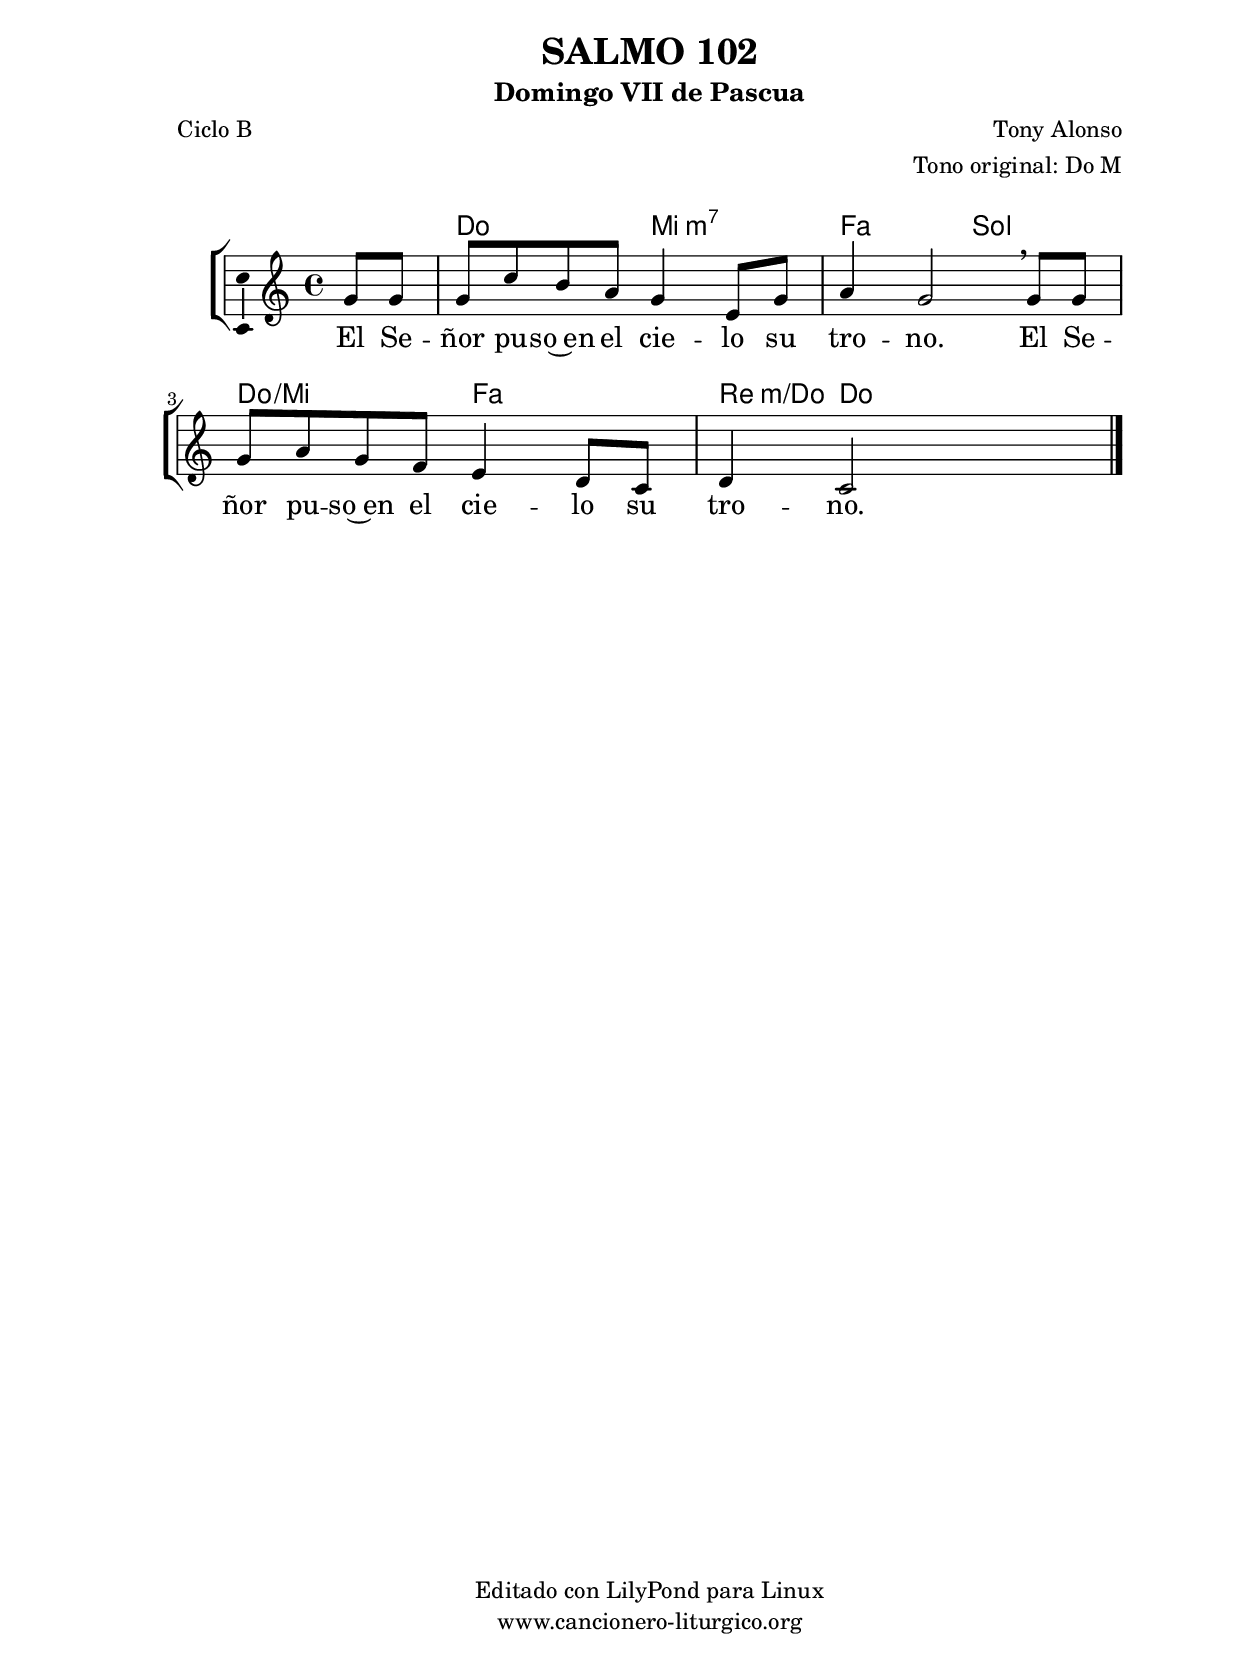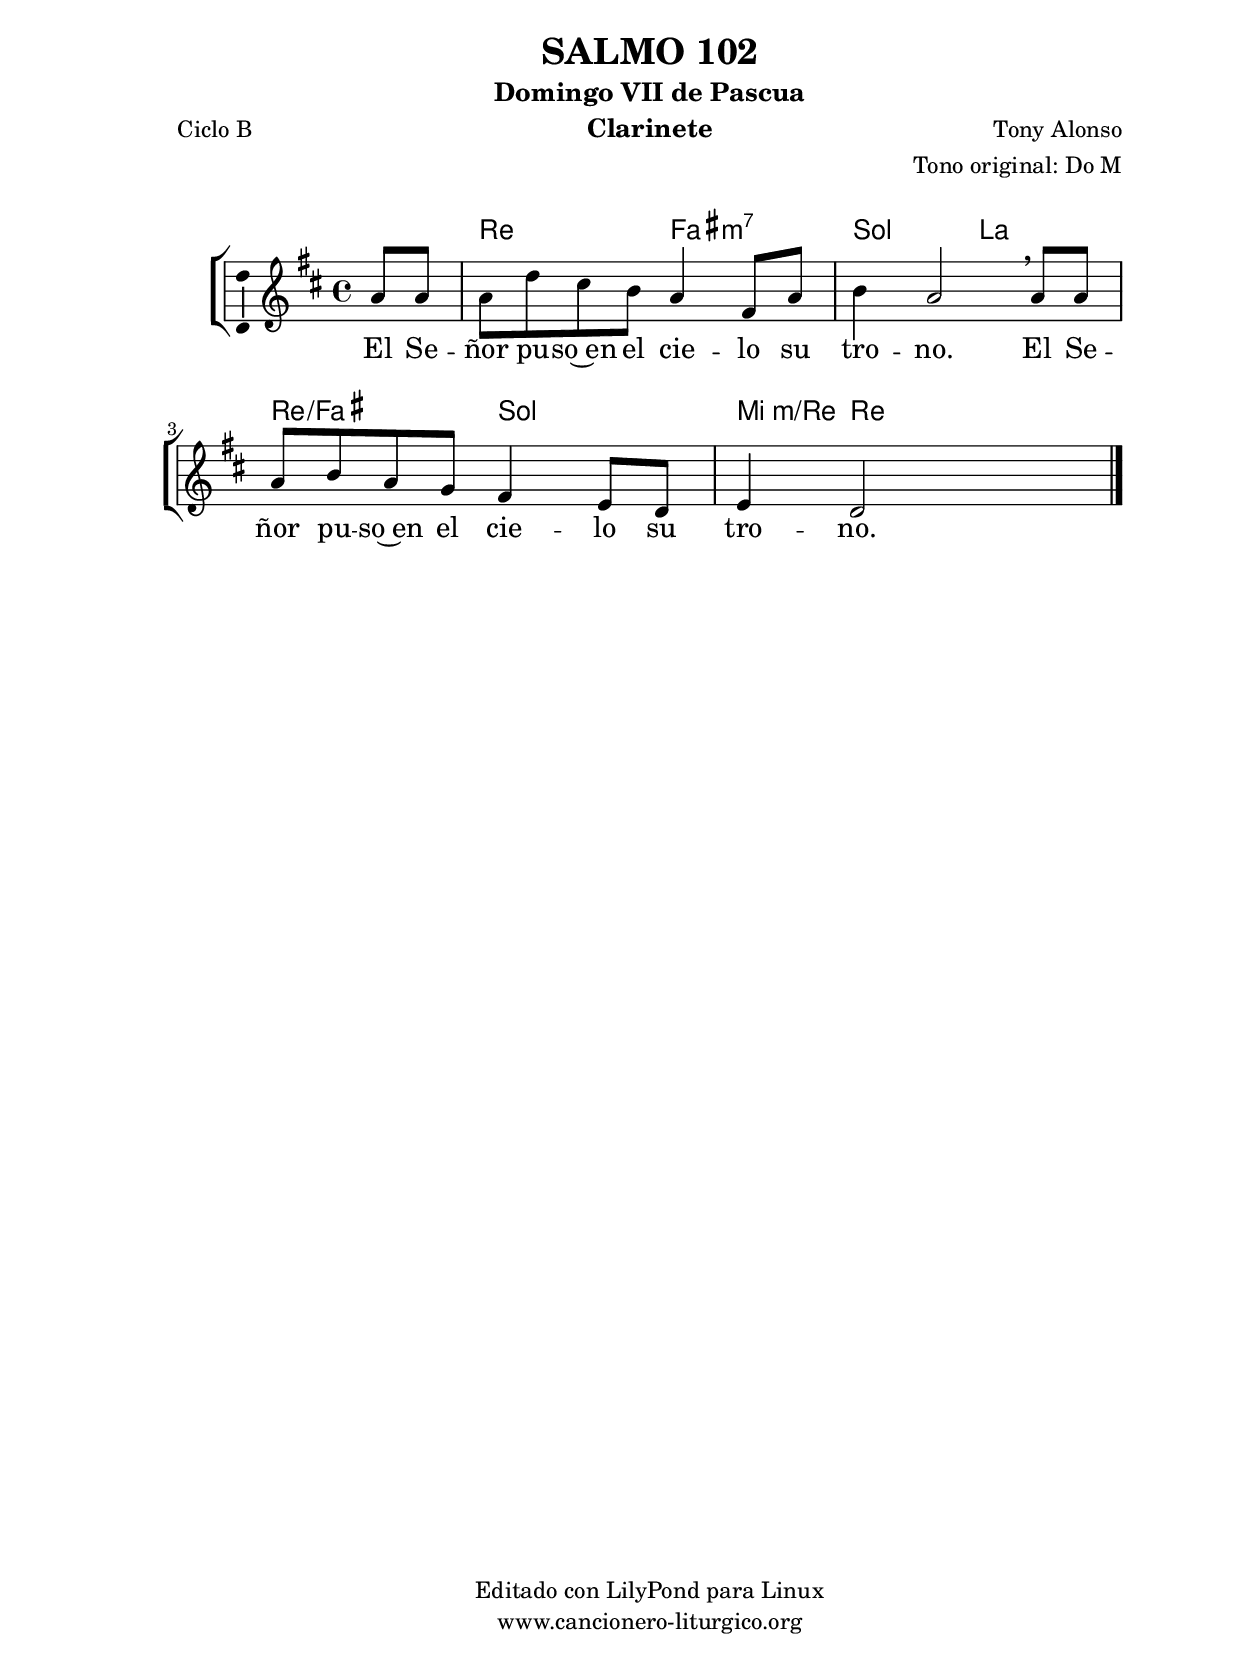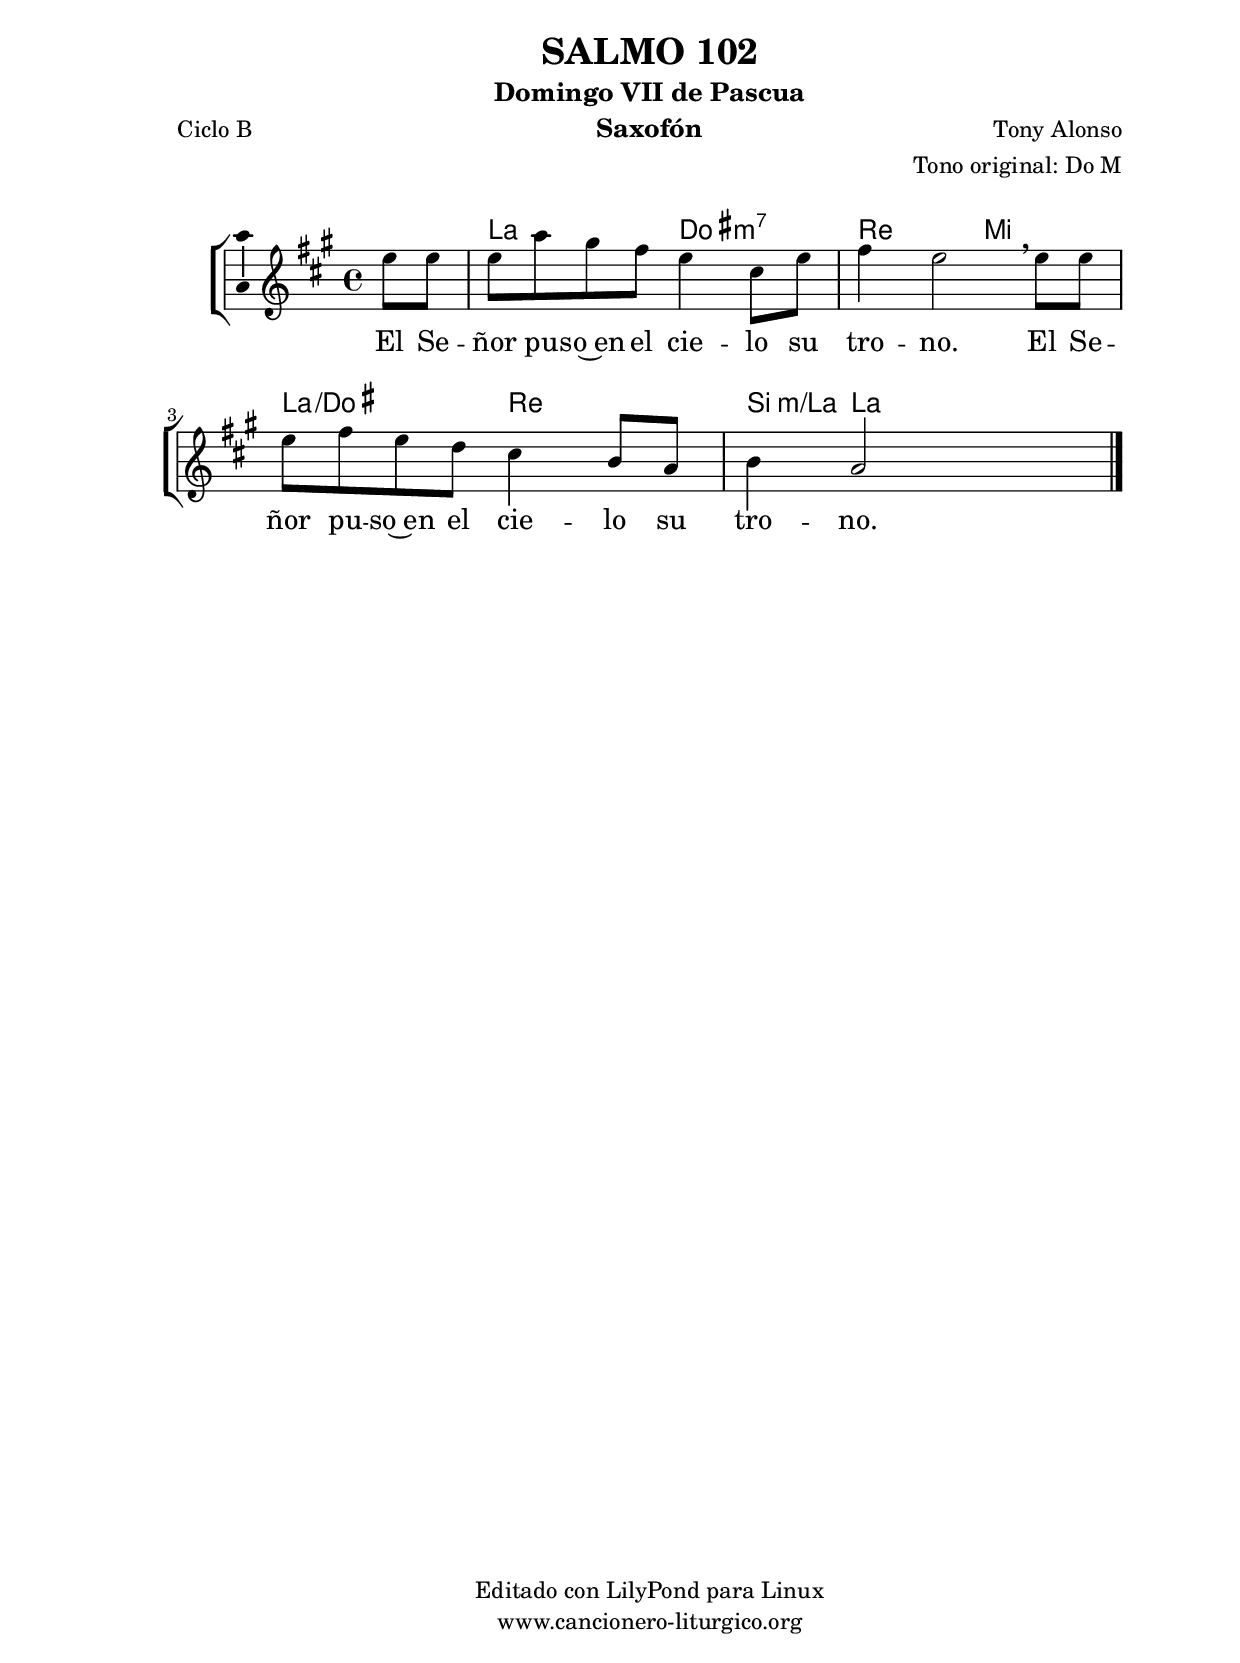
%
%para convertir .midi en .wav:
%timidity filename.midi -Ow -o finename.wav
%
%
%Para convertir de .wav a .mp3:
%lame -h -m j filename.wav
%
%
%para escuchar el midi:
%timidity nombrefichero.midi
%


%versión de lilypond para la que se ha escrito esta partitura:
\version "2.16.0"

	%Tamaño papel
	#(set-default-paper-size "a4")
	%Tamaño partitura
	#(set-global-staff-size 20)
	%No responde al pulsar sobre una nota
	#(ly:set-option 'point-and-click #f)

%parámetros del encabezamiento:
\header {
	title = "SALMO 102"
	subtitle = "Domingo VII de Pascua"
	composer = "Tony Alonso"
	poet = "Ciclo B"
	meter = ""
	arranger = "Tono original: Do M"
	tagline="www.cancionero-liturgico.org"
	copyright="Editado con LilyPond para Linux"
	tiempo = "Pascua"
	usos = "Salmo"
	letra = "El Señor puso en el cielo su trono."
	}

%parámetros asociados al papel:
\paper  {
	oddHeaderMarkup = \markup {\fill-line { \on-the-fly #not-first-page \fromproperty #'header:title \on-the-fly #not-first-page \fromproperty #'header:composer }}
	evenHeaderMarkup = \markup {\fill-line { \fromproperty #'header:composer \fromproperty #'header:title }}
	#(set-paper-size "a4")
	print-page-number = ##f
	first-page-number = 1
	print-first-page-number = ##f
%	head-separation = 3.0 \cm
	top-margin = 2.0 \cm
	bottom-margin = 0.5\cm
%%%	bottom-margin = -1.0\cm
	left-margin = 3.0 \cm
	line-width = 16.0 \cm 
	indent = 8\mm
	interscoreline = 2.\mm
	between-system-space = 15\mm
%	para que las partituras no llenen la hoja:
	ragged-bottom = ##t
%	idem para la última hoja:
	ragged-last-bottom = ##f
%	para que las partituras llenen el ancho del papel:
	ragged-last = ##f
	after-title-space = 2.5 \cm
%page-count=1
%system-count=8

	%Flexible Vertical Spacing
%	markup-markup-spacing =
%	#'((basic-distance . 15) (minimum-distance . 15) (padding . 3))
	markup-system-spacing =
	#'((basic-distance . 15) (minimum-distance . 15) (padding . 3))
	system-system-spacing =
	#'((basic-distance . 15) (minimum-distance . 15) (padding . 3))
	score-system-spacing =
	#'((basic-distance . 15) (minimum-distance . 15) (padding . 5))
%	top-system-spacing = % header
%	#'((basic-distance . 8) (minimum-distance . 0) (padding . 3))
%	top-markup-spacing =
%	#'((basic-distance . 20) (minimum-distance . 20) (padding . 3))
	last-bottom-spacing = % footer
	#'((basic-distance . 5) (minimum-distance . 5) (padding . 3))
%	score-markup-spacing =
%	#'((basic-distance . 16) (minimum-distance . 13) (padding . 3))

	}


%parámetros que afectan a toda la partitura:
global =  {
	%clave de sol (G):
	\clef G
	%armadura:
%	\transpose e f
	\key c \major
	\tempo 4=84
	\set Score.tempoHideNote = ##t
	}


acordes = {
	\italianChords
	\chordmode {
%	\transpose e f
{

s4
c2 e:m7 f g c/e f d4:m/c c2

	}
	}
}

melodia = 
%	\transpose e f
{
	\relative c''{

\time4/4
\partial4 g8 g
g8 c b a g4 e8 g
a4 g2 \breathe g8 g
g8 a g f e4 d8 c
d4 c2 s4

	\bar "|."
	}
	}


texto = \lyricmode {
El Se -- ñor pu -- so~en el cie -- lo su tro -- no.
El Se -- ñor pu -- so~en el cie -- lo su tro -- no.
	}


acordesStaff = \context ChordNames = acordesStaff <<
	\set chordChanges = ##t
	\acordes
	>>


vozStaff = \context Voice = vozStaff
\with {\consists "Ambitus_engraver"}
<<
%	\set Staff.instrumentName = ""
%	\set Staff.shortInstrumentName = ""
%	\set Staff.midiInstrument = #"clarinet"
%	\set Staff.midiInstrument = #"cello"
%	\set Staff.midiInstrument = #"flute"
	\set Staff.midiInstrument = #"electric guitar (jazz)"
%	\set Staff.midiInstrument = #"english horn"
%	\set Staff.midiInstrument = #"violin"
%	\set Staff.midiInstrument = #"glockenspiel"
	\set Staff.midiMinimumVolume = #0.7
	\set Staff.midiMaximumVolume = #0.9
	\global
	\melodia
	>>


textoStaff = \context Lyrics = textoStaff <<
	\lyricsto vozStaff \texto
	>>

\book {
	\score {
		\context ChoirStaff {
			\override StaffGroup.SystemStartBracket #'collapse-height = #1
			\override Score.SystemStartBar #'collapse-height = #1
			<<
			\acordesStaff
			\vozStaff
			\textoStaff
			>>
			}
		\layout {
	    		\context {
				\Lyrics
				\override LyricText #'font-size = #2
				}
	   		 \context {
				\Score
				%fontSize = #3
				\override StaffSymbol #'staff-space = #(magstep +3)
				%\override Beam #'thickness = #0.55
				%\override SpacingSpanner #'spacing-increment = #1.0
				%\override Slur #'height-limit = #1.5
				}
			}
		}
	\score {
		\unfoldRepeats
		\context ChoirStaff {
			<<
			\acordesStaff
			\vozStaff
			>>
			}
		\midi {
	  		\context {
	  			\Score
				tempoWholesPerMinute = #(ly:make-moment 70 4)
				}
			}
		}
	}

%Partitura para clarinete
#(define output-suffix "C")
\book {
	\header{
		instrument = "Clarinete"
		}
	\score {
		\context ChoirStaff {
			\override StaffGroup.SystemStartBracket #'collapse-height = #1
			\override Score.SystemStartBar #'collapse-height = #1
\transpose c d
			<<
			\acordesStaff
			\vozStaff
			\textoStaff
			>>
			}
		\layout {
	    		\context {
				\Lyrics
				\override LyricText #'font-size = #2
				}
	   		 \context {
				\Score
				%fontSize = #3
				\override StaffSymbol #'staff-space = #(magstep +3)
				%\override Beam #'thickness = #0.55
				%\override SpacingSpanner #'spacing-increment = #1.0
				%\override Slur #'height-limit = #1.5
				}
			}
		}
	}

%Partitura para saxofón
#(define output-suffix "S")
\book {
	\header{
		instrument = "Saxofón"
		}
	\score {
		\context ChoirStaff {
			\override StaffGroup.SystemStartBracket #'collapse-height = #1
			\override Score.SystemStartBar #'collapse-height = #1
\transpose c a
			<<
			\acordesStaff
			\vozStaff
			\textoStaff
			>>
			}
		\layout {
	    		\context {
				\Lyrics
				\override LyricText #'font-size = #2
				}
	   		 \context {
				\Score
				%fontSize = #3
				\override StaffSymbol #'staff-space = #(magstep +3)
				%\override Beam #'thickness = #0.55
				%\override SpacingSpanner #'spacing-increment = #1.0
				%\override Slur #'height-limit = #1.5
				}
			}
		}
	}

